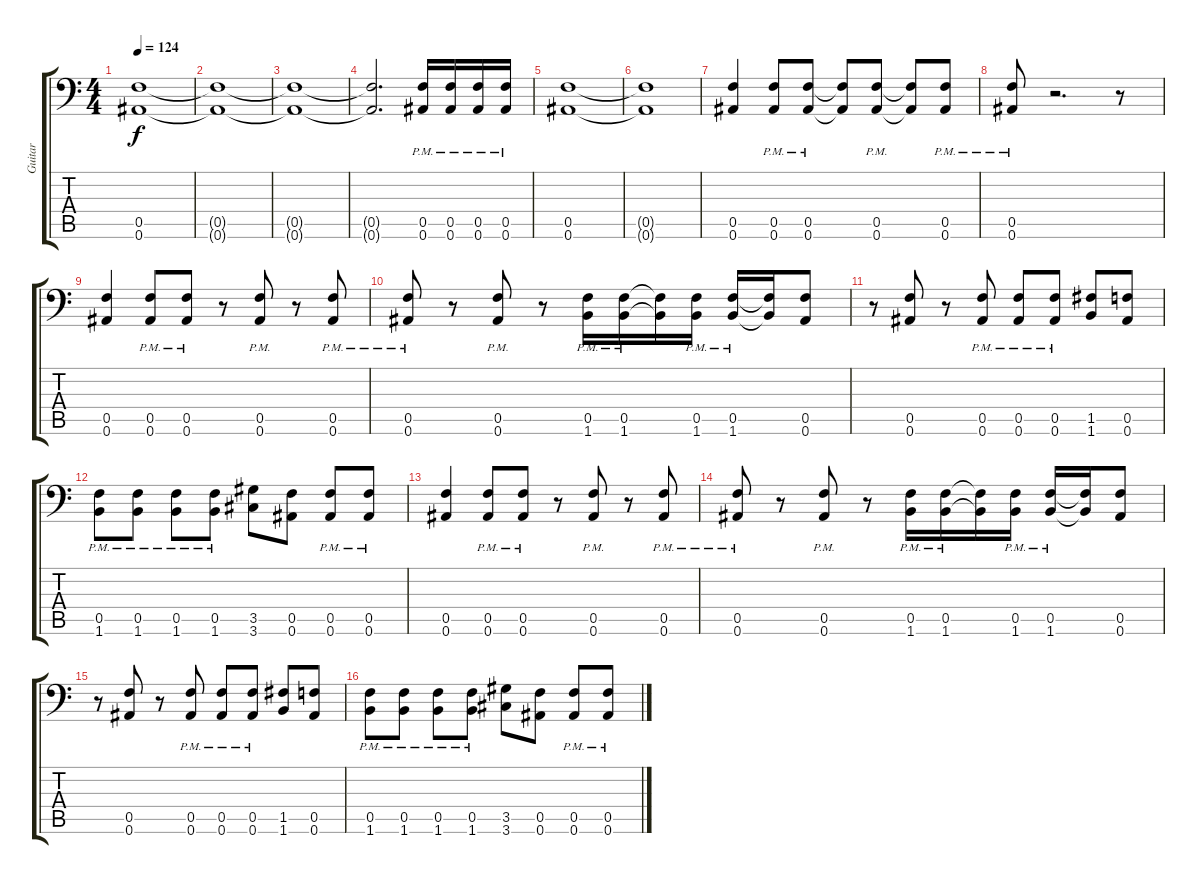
\track ("Guitar" "Guitar") {instrument distortionguitar}
\staff {score tabs}
\tuning (C4 G3 Eb3 Bb2 F2 Bb1) {hide}
\ts (4 4)
\tempo 124
\clef f4
\ks c
(0.5 0.6).1{dy f} |
(0.5{t} 0.6{t}).1 |
(0.5{t} 0.6{t}).1 |
(0.5{t} 0.6{t}).2{d} (0.5{pm} 0.6{pm}).16 (0.5{pm} 0.6{pm}).16 (0.5{pm} 0.6{pm}).16 (0.5{pm} 0.6{pm}).16 |
(0.5 0.6).1 |
(0.5{t} 0.6{t}).1 |
(0.5 0.6).4 (0.5{pm} 0.6{pm}).8 (0.5{pm} 0.6{pm}).8 (0.5{t} 0.6{t}).8 (0.5{pm} 0.6{pm}).8 (0.5{t} 0.6{t}).8 (0.5{pm} 0.6{pm}).8 |
(0.5{pm} 0.6{pm}).8 r.2{d} r.8 |
(0.5 0.6).4 (0.5{pm} 0.6{pm}).8 (0.5{pm} 0.6{pm}).8 r.8 (0.5{pm} 0.6{pm}).8 r.8 (0.5{pm} 0.6{pm}).8 |
(0.5{pm} 0.6{pm}).8 r.8 (0.5{pm} 0.6{pm}).8 r.8 (0.5{pm} 1.6{pm}).16 (0.5{pm} 1.6{pm}).16 (0.5{t} 1.6{t}).16 (0.5{pm} 1.6{pm}).16 (0.5{pm} 1.6{pm}).16 (0.5{t} 1.6{t}).16 (0.5 0.6).8 |
r.8 (0.5 0.6).8 r.8 (0.5{pm} 0.6{pm}).8 (0.5{pm} 0.6{pm}).8 (0.5{pm} 0.6{pm}).8 (1.5 1.6).8 (0.5 0.6).8 |
(0.5{pm} 1.6{pm}).8 (0.5{pm} 1.6{pm}).8 (0.5{pm} 1.6{pm}).8 (0.5{pm} 1.6{pm}).8 (3.5 3.6).8 (0.5 0.6).8 (0.5{pm} 0.6{pm}).8 (0.5{pm} 0.6{pm}).8 |
(0.5 0.6).4 (0.5{pm} 0.6{pm}).8 (0.5{pm} 0.6{pm}).8 r.8 (0.5{pm} 0.6{pm}).8 r.8 (0.5{pm} 0.6{pm}).8 |
(0.5{pm} 0.6{pm}).8 r.8 (0.5{pm} 0.6{pm}).8 r.8 (0.5{pm} 1.6{pm}).16 (0.5{pm} 1.6{pm}).16 (0.5{t} 1.6{t}).16 (0.5{pm} 1.6{pm}).16 (0.5{pm} 1.6{pm}).16 (0.5{t} 1.6{t}).16 (0.5 0.6).8 |
r.8 (0.5 0.6).8 r.8 (0.5{pm} 0.6{pm}).8 (0.5{pm} 0.6{pm}).8 (0.5{pm} 0.6{pm}).8 (1.5 1.6).8 (0.5 0.6).8 |
(0.5{pm} 1.6{pm}).8 (0.5{pm} 1.6{pm}).8 (0.5{pm} 1.6{pm}).8 (0.5{pm} 1.6{pm}).8 (3.5 3.6).8 (0.5 0.6).8 (0.5{pm} 0.6{pm}).8 (0.5{pm} 0.6{pm}).8
